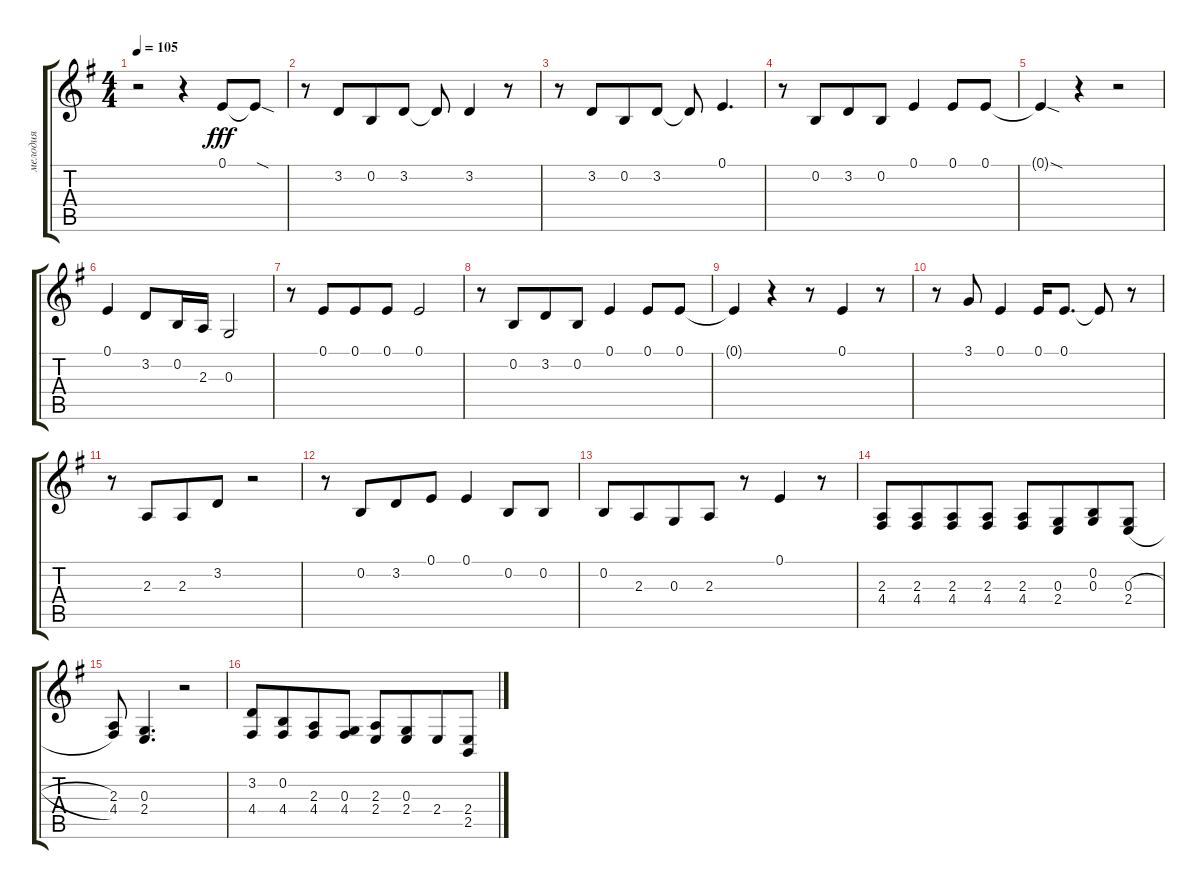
\track ("мелодия" "мелодия") {instrument accordion}
\staff {score tabs}
\tuning (E4 B3 G3 D3 A2 E2) {hide}
\ts (4 4)
\tempo 105
\clef g2
\ks eminor
r.2{dy fff} r.4 0.1.8 0.1{sod t}.8 |
r.8 3.2.8{beam merge} 0.2.8 3.2.8 3.2{t}.8 3.2.4 r.8 |
r.8 3.2.8{beam merge} 0.2.8 3.2.8 3.2{t}.8 0.1.4{d} |
r.8 0.2.8{beam merge} 3.2.8 0.2.8 0.1.4 0.1.8 0.1.8 |
0.1{sod t}.4 r.4 r.2 |
0.1.4 3.2.8 0.2.16 2.3.16 0.3.2 |
r.8 0.1.8{beam merge} 0.1.8 0.1.8 0.1.2 |
r.8 0.2.8{beam merge} 3.2.8 0.2.8 0.1.4 0.1.8 0.1.8 |
0.1{t}.4 r.4 r.8 0.1.4 r.8 |
r.8 3.1.8 0.1.4 0.1.16 0.1.8{d} 0.1{t}.8 r.8 |
r.8 2.3.8{beam merge} 2.3.8 3.2.8 r.2 |
r.8 0.2.8{beam merge} 3.2.8 0.1.8 0.1.4 0.2.8 0.2.8 |
0.2.8 2.3.8{beam merge} 0.3.8 2.3.8 r.8 0.1.4 r.8 |
(2.3 4.4).8 (2.3 4.4).8{beam merge} (2.3 4.4).8 (2.3 4.4).8 (2.3 4.4).8 (0.3 2.4).8{beam merge} (0.2 0.3).8 (0.3{h} 2.4{h}).8 |
(2.3 4.4).8 (0.3 2.4).4{d} r.2 |
(3.2 4.4).8 (0.2 4.4).8{beam merge} (2.3 4.4).8 (0.3 4.4).8 (2.3 2.4).8 (0.3 2.4).8{beam merge} 2.4.8 (2.4 2.5).8
